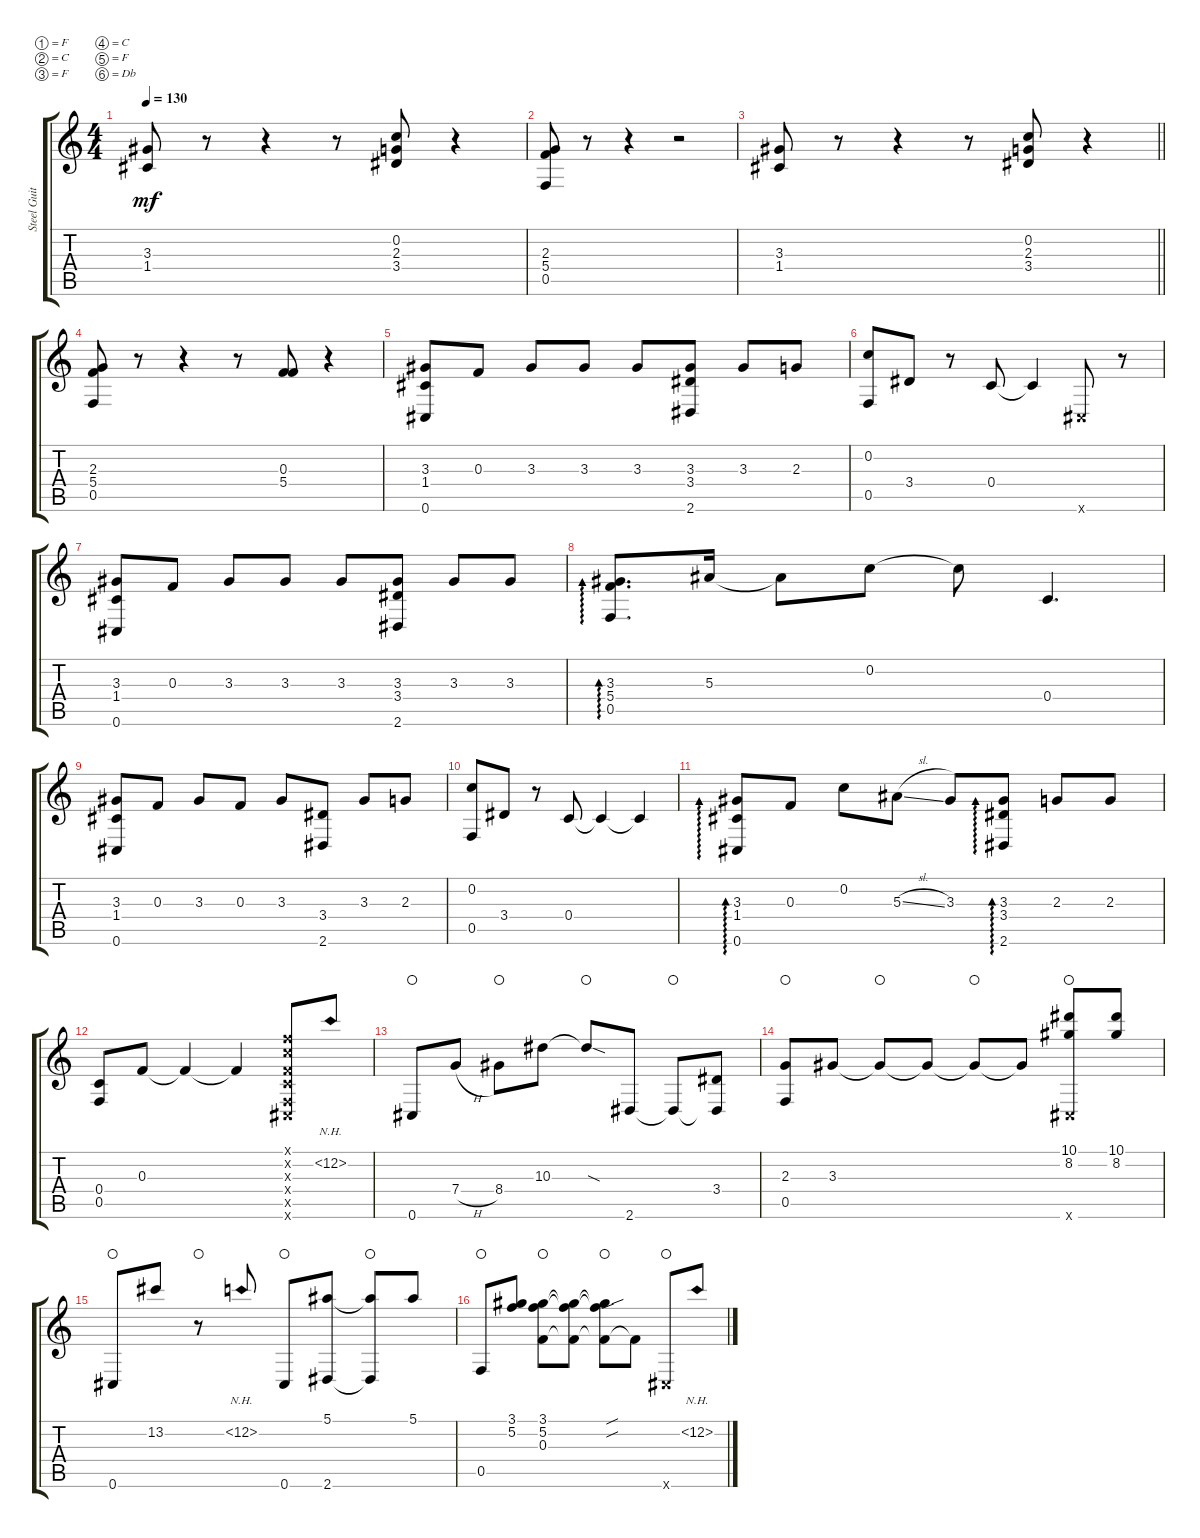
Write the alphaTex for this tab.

\defaultSystemsLayout 4
\bracketExtendMode groupsimilarinstruments
\otherSystemsTrackNameOrientation horizontal
\track ("Steel Guitar" "Steel Guit") {instrument acousticguitarsteel}
\staff {score tabs}
\tuning (F4 C4 F3 C3 F2 Db2)
\ts (4 4)
\tempo 130
\clef g2
\scale
1.02643
\ks c
(1.4{acc #} 3.3{acc #}).8{dy mf instrument acousticguitarsteel beam Up} r.8{beam Up} r.4{beam Up} r.8{beam Up} (3.4{acc #} 2.3 0.2).8{beam Up} r.4{beam Up} |
\scale
0.983942 (0.5 5.4 2.3).8{beam Up} r.8{beam Up} r.4{beam Up} r.2{beam Up} |
\scale
0.989626
\barLineRight lightlight
(1.4{acc #} 3.3{acc #}).8{beam Up} r.8{beam Up} r.4{beam Up} r.8{beam Up} (3.4{acc #} 2.3 0.2).8{beam Up} r.4{beam Up} |
\scale
1.01147 (0.5 5.4 2.3).8{beam Up} r.8{beam Up} r.4{beam Up} r.8{beam Up} (5.4 0.3).8{beam Up} r.4{beam Up} |
\scale
0.977053 (0.6{acc #} 1.4{acc #} 3.3{acc #}).8{beam Up} 0.3.8{beam Up} 3.3{acc #}.8{beam Up} 3.3{acc #}.8{beam Up} 3.3{acc #}.8{beam Up} (3.3{acc #} 3.4{acc #} 2.6{acc #}).8{beam Up} 3.3{acc #}.8{beam Up} 2.3.8{beam Up} |
\scale
1.01147 (0.5 0.2).8{beam Up} 3.4{acc #}.8{beam Up} r.8{beam Up} 0.4.8{beam Up} 0.4{t}.4{beam Up} 0.6{x acc #}.8{beam Up} r.8{beam Up} |
\scale
1.00742 (0.6{acc #} 1.4{acc #} 3.3{acc #}).8{beam Up} 0.3.8{beam Up} 3.3{acc #}.8{beam Up} 3.3{acc #}.8{beam Up} 3.3{acc #}.8{beam Up} (3.3{acc #} 3.4{acc #} 2.6{acc #}).8{beam Up} 3.3{acc #}.8{beam Up} 3.3{acc #}.8{beam Up} |
\scale
1.00095 (0.5 5.4 3.3{acc #}).8{d ad 0 beam Up} 5.3{acc #}.16{beam Up} 5.3{t acc #}.8{beam Down} 0.2.8{beam Down} 0.2{t}.8{beam Down} 0.4.4{d beam Up} |
\scale
0.991632 (0.6{acc #} 1.4{acc #} 3.3{acc #}).8{beam Up} 0.3.8{beam Up} 3.3{acc #}.8{beam Up} 0.3.8{beam Up} 3.3{acc #}.8{beam Up} (3.4{acc #} 2.6{acc #}).8{beam Up} 3.3{acc #}.8{beam Up} 2.3.8{beam Up} |
\scale
1.01147 (0.5 0.2).8{beam Up} 3.4{acc #}.8{beam Up} r.8{beam Up} 0.4.8{beam Up} 0.4{t}.4{beam Up} 0.4{t}.4{beam Up} |
\scale
0.977053 (0.6{acc #} 1.4{acc #} 3.3{acc #}).8{ad 0 beam Up} 0.3.8{beam Up} 0.2.8{beam Down} 5.3{sl acc #}.8{beam Down} 3.3{acc #}.8{beam Up} (3.3{acc #} 3.4{acc #} 2.6{acc #}).8{ad 0 beam Up} 2.3.8{beam Up} 2.3.8{beam Up} |
\scale
1.01147 (0.5 0.4).8{beam Up} 0.3.8{beam Up} 0.3{t}.4{beam Up} 0.3{t}.4{beam Up} (0.3{x} 0.2{x} 0.1{x} 0.6{x acc #} 0.5{x} 0.4{x}).8{beam Up} 12.2{nh}.8{beam Up} |
\scale
0.995947 0.6{acc #}.8{waho beam Up} 7.4{h}.8{beam Up} 8.4{acc #}.8{waho beam Down} 10.3{acc #}.8{beam Down} 10.3{sod t acc #}.8{waho beam Up} 2.6{acc #}.8{beam Up} 2.6{t acc #}.8{waho beam Up} (2.6{t acc #} 3.4{acc #}).8{beam Up} |
\scale
0.994526 (2.3 0.5).8{waho beam Up} 3.3{acc #}.8{beam Up} 3.3{t acc #}.8{waho beam Up} 3.3{t acc #}.8{beam Up} 3.3{t acc #}.8{waho beam Up} 3.3{t acc #}.8{beam Up} (8.2{acc #} 10.1{acc #} 0.6{x acc #}).8{waho beam Up} (10.1{acc #} 8.2{acc #}).8{beam Up} |
\scale
1.00953 0.6{acc #}.8{waho beam Up} 13.2{acc #}.8{beam Up} r.8{waho beam Up} 12.2{nh}.8{beam Down} 0.6{acc #}.8{waho beam Up} (2.6{acc #} 5.1{acc #}).8{beam Up} (2.6{t acc #} 5.1{t acc #}).8{waho beam Up} 5.1{acc #}.8{beam Up} |
\scale
1.00837 0.5.8{waho beam Up} (3.1{acc #} 5.2).8{beam Up} (5.2 3.1{acc #} 0.3).8{waho beam Down} (5.2{t} 3.1{t acc #} 0.3{t}).8{beam Down} (5.2{sou t} 3.1{sou t acc #} 0.3{t}).8{waho beam Down} 0.3{t}.8{beam Down} 0.6{x acc #}.8{waho beam Up} 12.2{nh}.8{beam Up}
